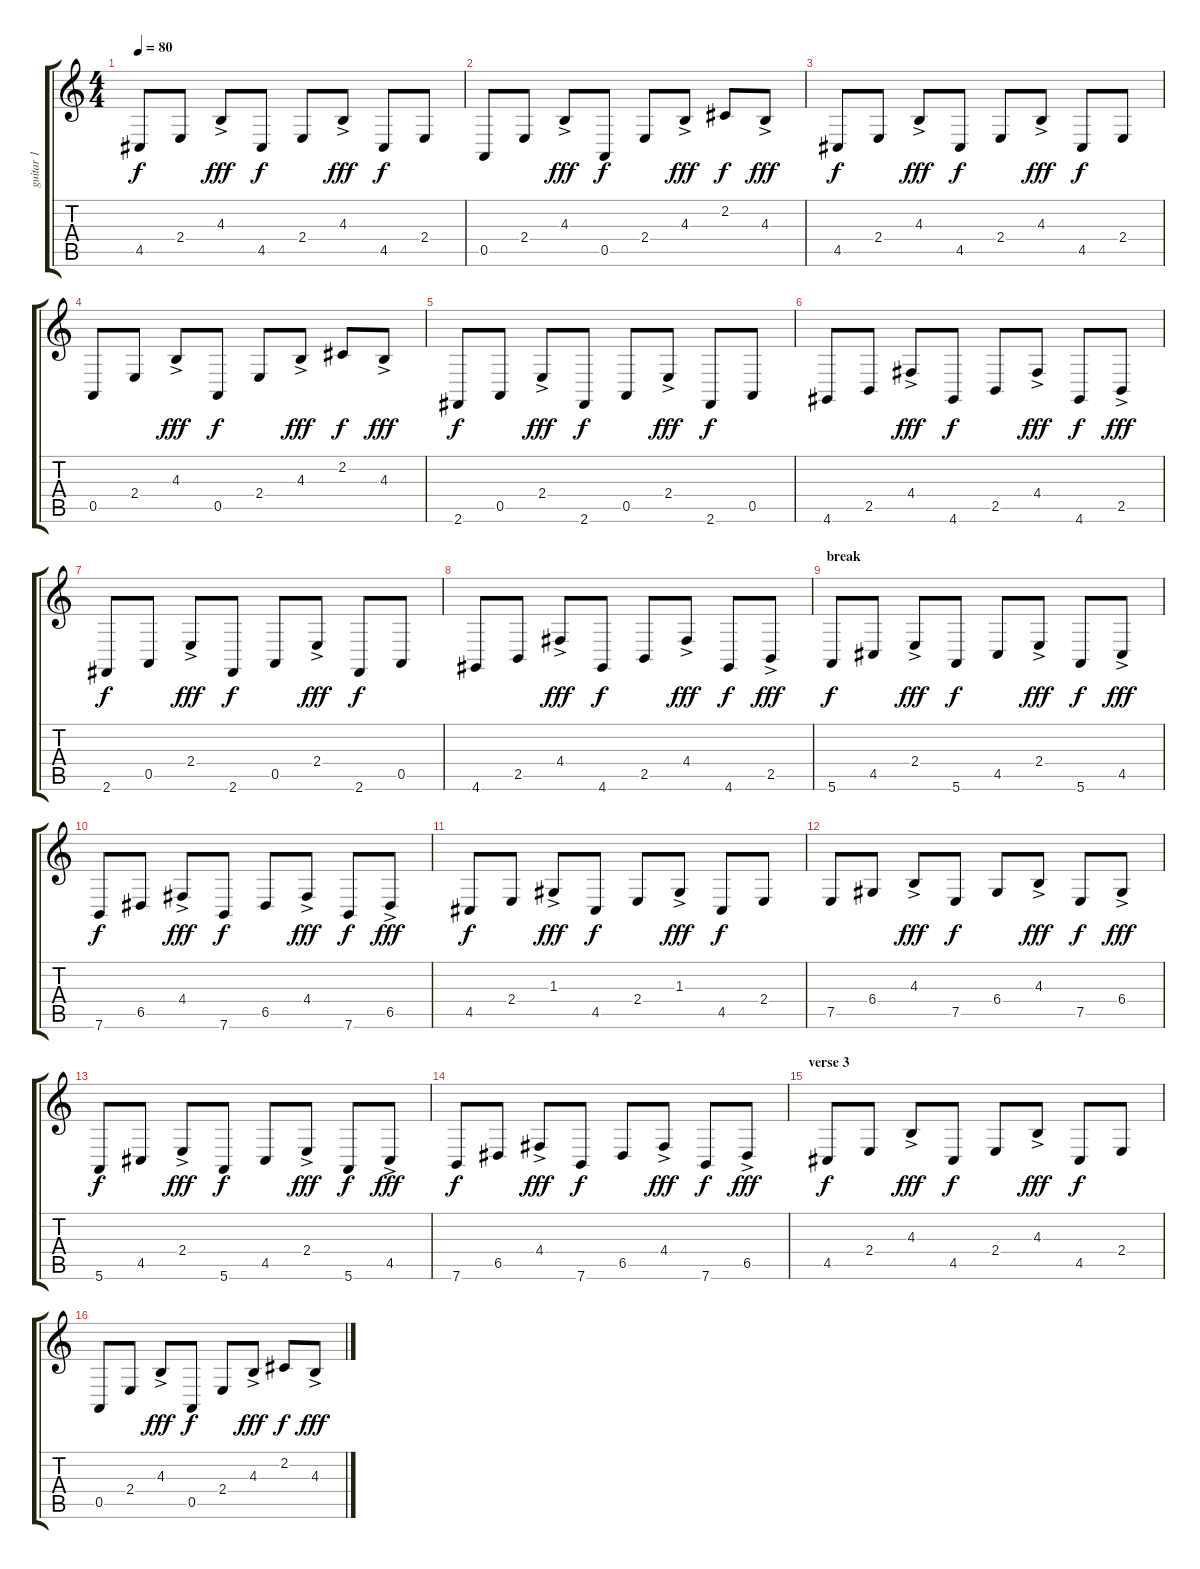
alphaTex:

\track ("guitar 1" "guitar 1") {instrument fx4atmosphere}
\staff {score tabs}
\tuning (E4 B3 G3 D3 A2 E2) {hide}
\ts (4 4)
\tempo 80
\clef g2
\ks c
4.5.8{dy f} 2.4.8 4.3{ac}.8{dy fff} 4.5.8{dy f} 2.4.8 4.3{ac}.8{dy fff} 4.5.8{dy f} 2.4.8 |
0.5.8 2.4.8 4.3{ac}.8{dy fff} 0.5.8{dy f} 2.4.8 4.3{ac}.8{dy fff} 2.2.8{dy f} 4.3{ac}.8{dy fff} |
4.5.8{dy f} 2.4.8 4.3{ac}.8{dy fff} 4.5.8{dy f} 2.4.8 4.3{ac}.8{dy fff} 4.5.8{dy f} 2.4.8 |
0.5.8 2.4.8 4.3{ac}.8{dy fff} 0.5.8{dy f} 2.4.8 4.3{ac}.8{dy fff} 2.2.8{dy f} 4.3{ac}.8{dy fff} |
2.6.8{dy f} 0.5.8 2.4{ac}.8{dy fff} 2.6.8{dy f} 0.5.8 2.4{ac}.8{dy fff} 2.6.8{dy f} 0.5.8 |
4.6.8 2.5.8 4.4{ac}.8{dy fff} 4.6.8{dy f} 2.5.8 4.4{ac}.8{dy fff} 4.6.8{dy f} 2.5{ac}.8{dy fff} |
2.6.8{dy f} 0.5.8 2.4{ac}.8{dy fff} 2.6.8{dy f} 0.5.8 2.4{ac}.8{dy fff} 2.6.8{dy f} 0.5.8 |
4.6.8 2.5.8 4.4{ac}.8{dy fff} 4.6.8{dy f} 2.5.8 4.4{ac}.8{dy fff} 4.6.8{dy f} 2.5{ac}.8{dy fff} |
\section ("" "break")
5.6.8{dy f} 4.5.8 2.4{ac}.8{dy fff} 5.6.8{dy f} 4.5.8 2.4{ac}.8{dy fff} 5.6.8{dy f} 4.5{ac}.8{dy fff} |
7.6.8{dy f} 6.5.8 4.4{ac}.8{dy fff} 7.6.8{dy f} 6.5.8 4.4{ac}.8{dy fff} 7.6.8{dy f} 6.5{ac}.8{dy fff} |
4.5.8{dy f} 2.4.8 1.3{ac}.8{dy fff} 4.5.8{dy f} 2.4.8 1.3{ac}.8{dy fff} 4.5.8{dy f} 2.4.8 |
7.5.8 6.4.8 4.3{ac}.8{dy fff} 7.5.8{dy f} 6.4.8 4.3{ac}.8{dy fff} 7.5.8{dy f} 6.4{ac}.8{dy fff} |
5.6.8{dy f} 4.5.8 2.4{ac}.8{dy fff} 5.6.8{dy f} 4.5.8 2.4{ac}.8{dy fff} 5.6.8{dy f} 4.5{ac}.8{dy fff} |
7.6.8{dy f} 6.5.8 4.4{ac}.8{dy fff} 7.6.8{dy f} 6.5.8 4.4{ac}.8{dy fff} 7.6.8{dy f} 6.5{ac}.8{dy fff} |
\section ("" "verse 3")
4.5.8{dy f} 2.4.8 4.3{ac}.8{dy fff} 4.5.8{dy f} 2.4.8 4.3{ac}.8{dy fff} 4.5.8{dy f} 2.4.8 |
0.5.8 2.4.8 4.3{ac}.8{dy fff} 0.5.8{dy f} 2.4.8 4.3{ac}.8{dy fff} 2.2.8{dy f} 4.3{ac}.8{dy fff}
